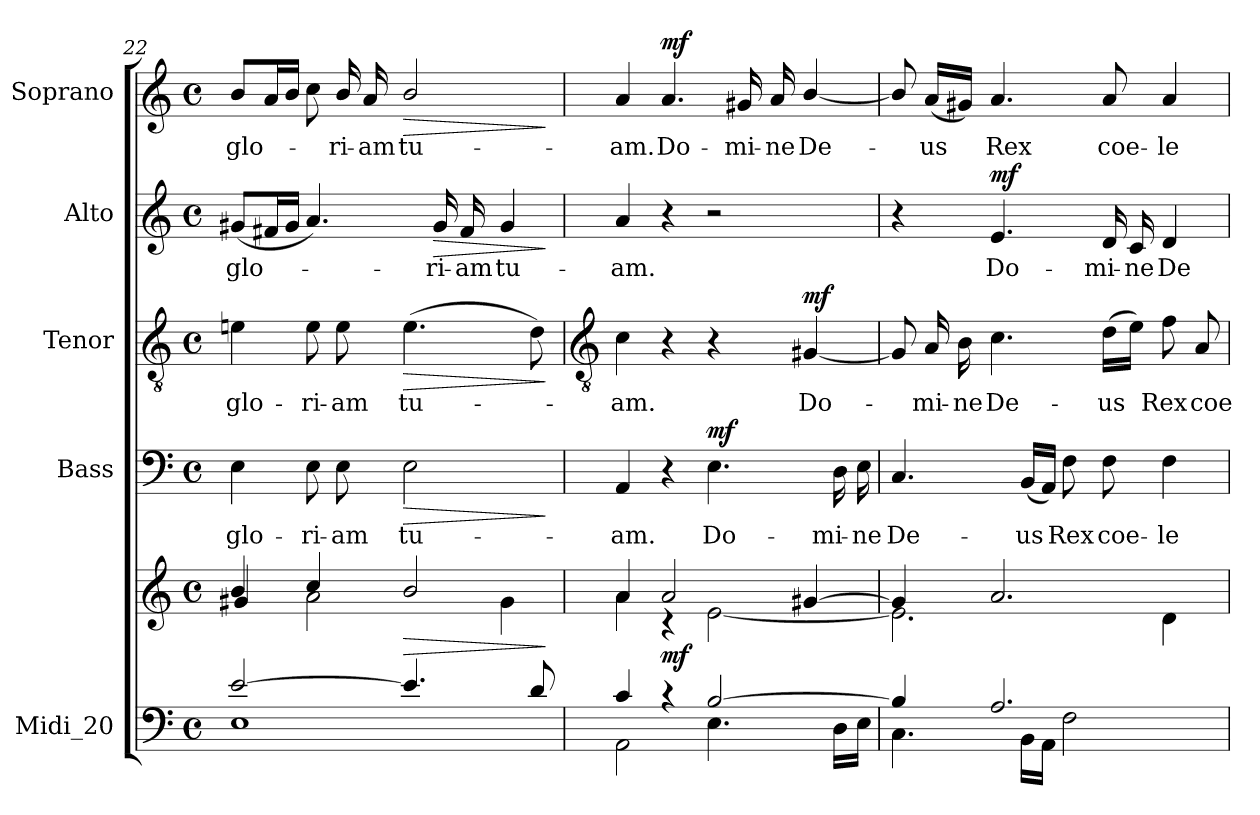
**kern	**kern	**dynam	**kern	**text	**dynam	**kern	**text	**dynam	**kern	**text	**dynam	**kern	**text	**dynam
*part5	*part5	*part5	*part4	*part4	*part4	*part3	*part3	*part3	*part2	*part2	*part2	*part1	*part1	*part1
*staff6	*staff5	*staff5/6	*staff4	*staff4	*staff4	*staff3	*staff3	*staff3	*staff2	*staff2	*staff2	*staff1	*staff1	*staff1
*I"Midi_20	*	*	*I"Bass	*	*	*I"Tenor	*	*	*I"Alto	*	*	*I"Soprano	*	*
*	*	*	*I'B	*	*	*I'T	*	*	*I'A	*	*	*I'S	*	*
*clefF4	*clefG2	*	*clefF4	*	*	*clefGv2	*	*	*clefG2	*	*	*clefG2	*	*
*k[]	*k[]	*	*k[]	*	*	*k[]	*	*	*k[]	*	*	*k[]	*	*
*C:	*C:	*	*C:	*	*	*C:	*	*	*C:	*	*	*C:	*	*
*M4/4	*M4/4	*	*M4/4	*	*	*M4/4	*	*	*M4/4	*	*	*M4/4	*	*
*met(c)	*met(c)	*	*met(c)	*	*	*met(c)	*	*	*met(c)	*	*	*met(c)	*	*
=22	=22	=22	=22	=22	=22	=22	=22	=22	=22	=22	=22	=22	=22	=22
*^	*^	*	*	*	*	*	*	*	*	*	*	*	*	*
!	!	!	!	!	!	!LO:LY:b	!	!	!LO:LY:b	!	!	!LO:LY:b	!	!	!LO:LY:b	!
[2e/	1E\	4b/	4g#X/	.	4E	glo-	.	4en	glo-	.	(<8g#XL	glo-	.	8bL	glo-	.
.	.	.	.	.	.	.	.	.	.	.	16f#XL	.	.	16aL	.	.
.	.	.	.	.	.	.	.	.	.	.	16g#JJ	.	.	16bJJ	.	.
!	!	!	!	!	!	!LO:LY:b	!	!	!LO:LY:b	!	!	!	!	!	!	!
.	.	4cc/	2a\	.	8E	-ri-	.	8e	-ri-	.	4.a)	.	.	8cc	.	.
!	!	!	!	!	!	!LO:LY:b	!	!	!LO:LY:b	!	!	!	!	!	!LO:LY:b	!
.	.	.	.	.	8E	-am	.	8e	-am	.	.	.	.	16b/	ri-	.
!	!	!	!	!	!	!	!	!	!	!	!	!	!	!	!LO:LY:b	!
.	.	.	.	.	.	.	.	.	.	.	.	.	.	16a	-am	.
!	!	!	!	!LO:HP:b	!	!LO:LY:b	!LO:HP:b	!	!LO:LY:b	!LO:HP:b	!	!	!	!	!LO:LY:b	!LO:HP:b
4.e/]	.	2b/	.	>	2E	tu-	>	(>4.e	tu-	>	.	.	.	2b/	tu-	>
!	!	!	!	!	!	!	!	!	!	!	!	!LO:LY:b	!LO:HP:b	!	!	!
.	.	.	.	.	.	.	.	.	.	.	16g#	ri-	>	.	.	.
!	!	!	!	!	!	!	!	!	!	!	!	!LO:LY:b	!	!	!	!
.	.	.	.	.	.	.	.	.	.	.	16f#	-am	.	.	.	.
!	!	!	!	!	!	!	!	!	!	!	!	!LO:LY:b	!	!	!	!
.	.	.	4g#\	.	.	.	.	.	.	.	4g#	tu-	.	.	.	.
8d/	.	.	.	.	.	.	.	8d)	.	.	.	.	.	.	.	.
*v	*v	*	*	*	*	*	*	*	*	*	*	*	*	*	*	*
*	*v	*v	*	*	*	*	*	*	*	*	*	*	*	*	*
.	.	]	.	.	]	.	.	]	.	.	]	.	.	]
!!LO:LB:g=z
=23	=23	=23	=23	=23	=23	=23	=23	=23	=23	=23	=23	=23	=23	=23
*	*	*	*	*	*	*clefGv2	*	*	*	*	*	*	*	*
*^	*^	*	*	*	*	*	*	*	*	*	*	*	*	*
!	!	!	!	!	!	!LO:LY:b	!	!	!LO:LY:b	!	!	!LO:LY:b	!	!	!LO:LY:b	!
4c/	2AA\	4a/	4a\	.	4AA	-am.	.	4c	am.	.	4a	-am.	.	4a	-am.	.
!	!	!	!	!LO:DY:b	!	!	!	!	!	!	!	!	!	!	!LO:LY:b	!LO:DY:b
4r	.	2a/	4r	mf	4r	.	.	4r	.	.	4r	.	.	4.a	Do-	mf
!	!	!	!	!	!	!LO:LY:b	!LO:DY:b	!	!	!	!	!	!	!	!	!
[2B/	4.E\	.	[2e\	.	4.E	Do-	mf	4r	.	.	2r	.	.	.	.	.
!	!	!	!	!	!	!	!	!	!	!	!	!	!	!	!LO:LY:b	!
.	.	.	.	.	.	.	.	.	.	.	.	.	.	16g#X	-mi-	.
!	!	!	!	!	!	!	!	!	!	!	!	!	!	!	!LO:LY:b	!
.	.	.	.	.	.	.	.	.	.	.	.	.	.	16a	-ne	.
!	!	!	!	!	!	!	!	!	!LO:LY:b	!LO:DY:b	!	!	!	!	!LO:LY:b	!
.	.	[4g#X/	.	.	.	.	.	[4G#X	Do-	mf	.	.	.	[4b/	De-	.
!	!	!	!	!	!	!LO:LY:b	!	!	!	!	!	!	!	!	!	!
.	16D\LL	.	.	.	16D	-mi-	.	.	.	.	.	.	.	.	.	.
!	!	!	!	!	!	!LO:LY:b	!	!	!	!	!	!	!	!	!	!
.	16E\JJ	.	.	.	16E	-ne	.	.	.	.	.	.	.	.	.	.
=24	=24	=24	=24	=24	=24	=24	=24	=24	=24	=24	=24	=24	=24	=24	=24	=24
!	!	!	!	!	!	!LO:LY:b	!	!	!	!	!	!	!	!	!	!
4B/]	4.C\	4g#/]	2.e\]	.	4.C	De-	.	8G#]	.	.	4r	.	.	8b/]	.	.
!	!	!	!	!	!	!	!	!	!LO:LY:b	!	!	!	!	!	!LO:LY:b	!
.	.	.	.	.	.	.	.	16A	mi-	.	.	.	.	(<16aLL	us	.
!	!	!	!	!	!	!	!	!	!LO:LY:b	!	!	!	!	!	!	!
.	.	.	.	.	.	.	.	16B	-ne	.	.	.	.	16g#XJJ)	.	.
!	!	!	!	!	!	!	!	!	!LO:LY:b	!	!	!LO:LY:b	!LO:DY:b	!	!LO:LY:b	!
2.A/	.	2.a/	.	.	.	.	.	4.c	De-	.	4.e	Do-	mf	4.a	Rex	.
!	!	!	!	!	!	!LO:LY:b	!	!	!	!	!	!	!	!	!	!
.	16BB\LL	.	.	.	(<16BBLL	-us	.	.	.	.	.	.	.	.	.	.
.	16AA\JJ	.	.	.	16AAJJ)	.	.	.	.	.	.	.	.	.	.	.
!	!	!	!	!	!	!LO:LY:b	!	!	!	!	!	!	!	!	!	!
.	2F\	.	.	.	8F	Rex	.	.	.	.	.	.	.	.	.	.
!	!	!	!	!	!	!LO:LY:b	!	!	!LO:LY:b	!	!	!LO:LY:b	!	!	!LO:LY:b	!
.	.	.	.	.	8F	coe-	.	(>16dLL	-us	.	16d	-mi-	.	8a	coe-	.
!	!	!	!	!	!	!	!	!	!	!	!	!LO:LY:b	!	!	!	!
.	.	.	.	.	.	.	.	16eJJ)	.	.	16c	-ne	.	.	.	.
!	!	!	!	!	!	!LO:LY:b	!	!	!LO:LY:b	!	!	!LO:LY:b	!	!	!LO:LY:b	!
.	.	.	4d\	.	4F	-le-	.	8f	Rex	.	4d	De-	.	4a	-le-	.
!	!	!	!	!	!	!	!	!	!LO:LY:b	!	!	!	!	!	!	!
.	.	.	.	.	.	.	.	8A	coe-	.	.	.	.	.	.	.
*v	*v	*	*	*	*	*	*	*	*	*	*	*	*	*	*	*
*	*v	*v	*	*	*	*	*	*	*	*	*	*	*	*	*
=	=	=	=	=	=	=	=	=	=	=	=	=	=	=
*-	*-	*-	*-	*-	*-	*-	*-	*-	*-	*-	*-	*-	*-	*-
